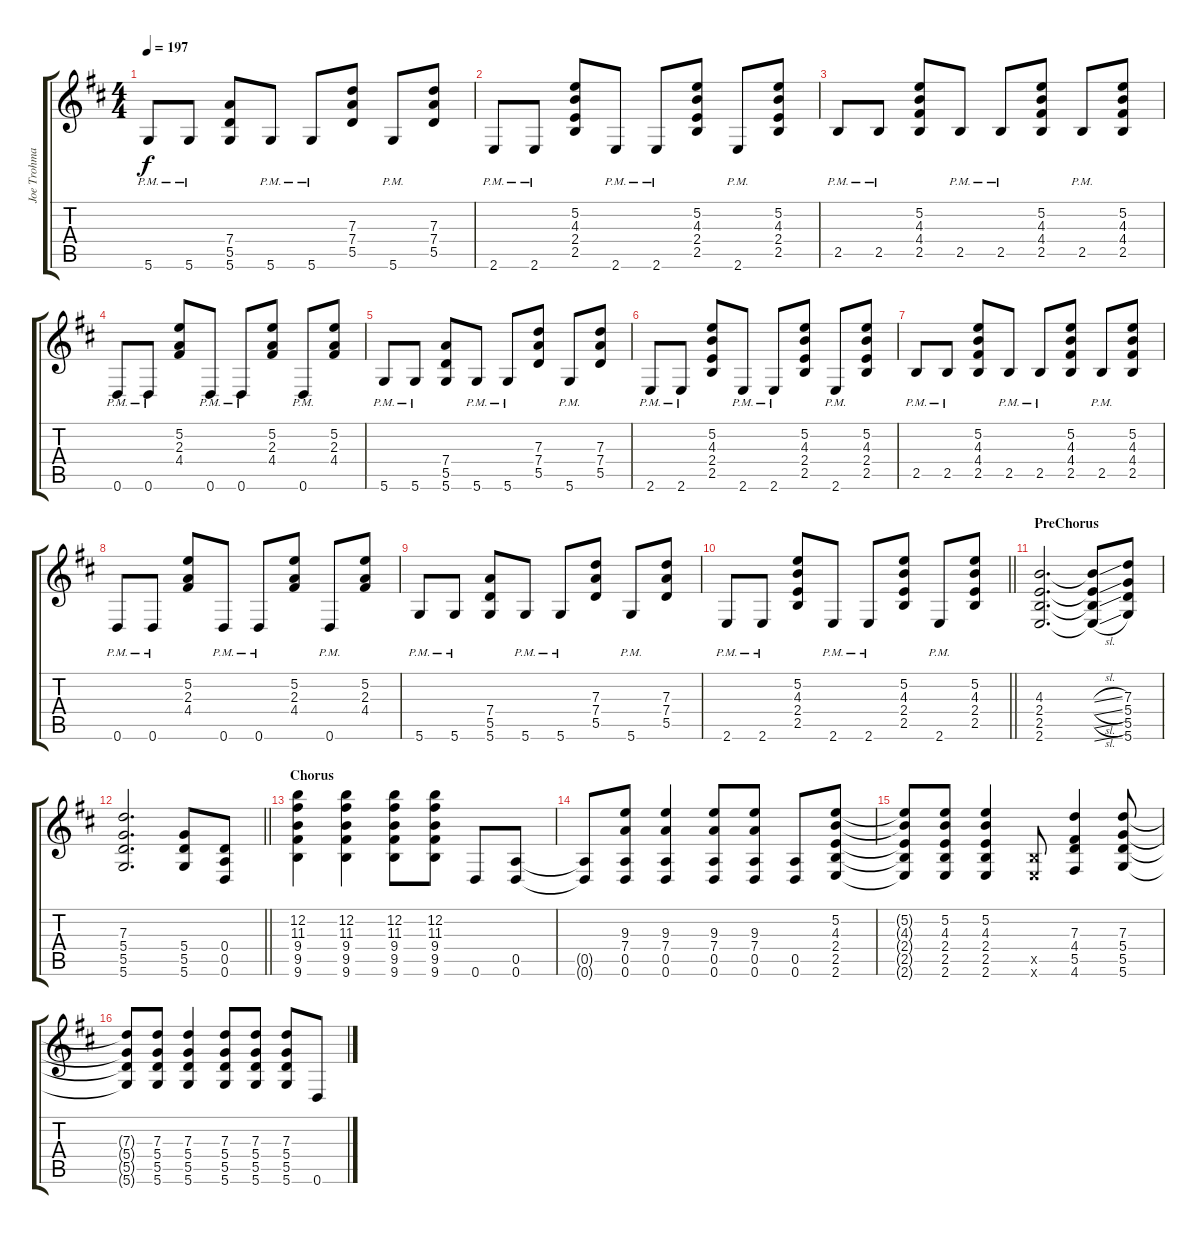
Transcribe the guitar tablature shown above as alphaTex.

\track ("Joe Trohman (Lead Guitar)" "Joe Trohma") {instrument distortionguitar}
\staff {score tabs}
\tuning (E4 B3 G3 D3 A2 D2) {hide}
\ts (4 4)
\tempo 197
\clef g2
\ks d
5.6{pm}.8{dy f} 5.6{pm}.8 (7.4 5.5 5.6).8 5.6{pm}.8 5.6{pm}.8 (7.3 7.4 5.5).8 5.6{pm}.8 (7.3 7.4 5.5).8 |
2.6{pm}.8 2.6{pm}.8 (5.2 4.3 2.4 2.5).8 2.6{pm}.8 2.6{pm}.8 (5.2 4.3 2.4 2.5).8 2.6{pm}.8 (5.2 4.3 2.4 2.5).8 |
2.5{pm}.8 2.5{pm}.8 (5.2 4.3 4.4 2.5).8 2.5{pm}.8 2.5{pm}.8 (5.2 4.3 4.4 2.5).8 2.5{pm}.8 (5.2 4.3 4.4 2.5).8 |
0.6{pm}.8 0.6{pm}.8 (5.2 2.3 4.4).8 0.6{pm}.8 0.6{pm}.8 (5.2 2.3 4.4).8 0.6{pm}.8 (5.2 2.3 4.4).8 |
5.6{pm}.8 5.6{pm}.8 (7.4 5.5 5.6).8 5.6{pm}.8 5.6{pm}.8 (7.3 7.4 5.5).8 5.6{pm}.8 (7.3 7.4 5.5).8 |
2.6{pm}.8 2.6{pm}.8 (5.2 4.3 2.4 2.5).8 2.6{pm}.8 2.6{pm}.8 (5.2 4.3 2.4 2.5).8 2.6{pm}.8 (5.2 4.3 2.4 2.5).8 |
2.5{pm}.8 2.5{pm}.8 (5.2 4.3 4.4 2.5).8 2.5{pm}.8 2.5{pm}.8 (5.2 4.3 4.4 2.5).8 2.5{pm}.8 (5.2 4.3 4.4 2.5).8 |
0.6{pm}.8 0.6{pm}.8 (5.2 2.3 4.4).8 0.6{pm}.8 0.6{pm}.8 (5.2 2.3 4.4).8 0.6{pm}.8 (5.2 2.3 4.4).8 |
5.6{pm}.8 5.6{pm}.8 (7.4 5.5 5.6).8 5.6{pm}.8 5.6{pm}.8 (7.3 7.4 5.5).8 5.6{pm}.8 (7.3 7.4 5.5).8 |
\barLineRight lightlight
2.6{pm}.8 2.6{pm}.8 (5.2 4.3 2.4 2.5).8 2.6{pm}.8 2.6{pm}.8 (5.2 4.3 2.4 2.5).8 2.6{pm}.8 (5.2 4.3 2.4 2.5).8 |
\section ("" "PreChorus")
(4.3 2.4 2.5 2.6).2{d} (4.3{sl t} 2.4{sl t} 2.5{sl t} 2.6{sl t}).8 (7.3 5.4 5.5 5.6).8 |
\barLineRight lightlight
(7.3 5.4 5.5 5.6).2{d} (5.4 5.5 5.6).8 (0.4 0.5 0.6).8 |
\section ("" "Chorus")
(12.2 11.3 9.4 9.5 9.6).4 (12.2 11.3 9.4 9.5 9.6).4 (12.2 11.3 9.4 9.5 9.6).8 (12.2 11.3 9.4 9.5 9.6).8 0.6.8 (0.5 0.6).8 |
(0.5{t} 0.6{t}).8 (9.3 7.4 0.5 0.6).8 (9.3 7.4 0.5 0.6).4 (9.3 7.4 0.5 0.6).8 (9.3 7.4 0.5 0.6).8 (0.5 0.6).8 (5.2 4.3 2.4 2.5 2.6).8 |
(5.2{t} 4.3{t} 2.4{t} 2.5{t} 2.6{t}).8 (5.2 4.3 2.4 2.5 2.6).8 (5.2 4.3 2.4 2.5 2.6).4 (2.5{x} 2.6{x}).8 (7.3 4.4 5.5 4.6).4 (7.3 5.4 5.5 5.6).8 |
(7.3{t} 5.4{t} 5.5{t} 5.6{t}).8 (7.3 5.4 5.5 5.6).8 (7.3 5.4 5.5 5.6).4 (7.3 5.4 5.5 5.6).8 (7.3 5.4 5.5 5.6).8 (7.3 5.4 5.5 5.6).8 0.6.8
